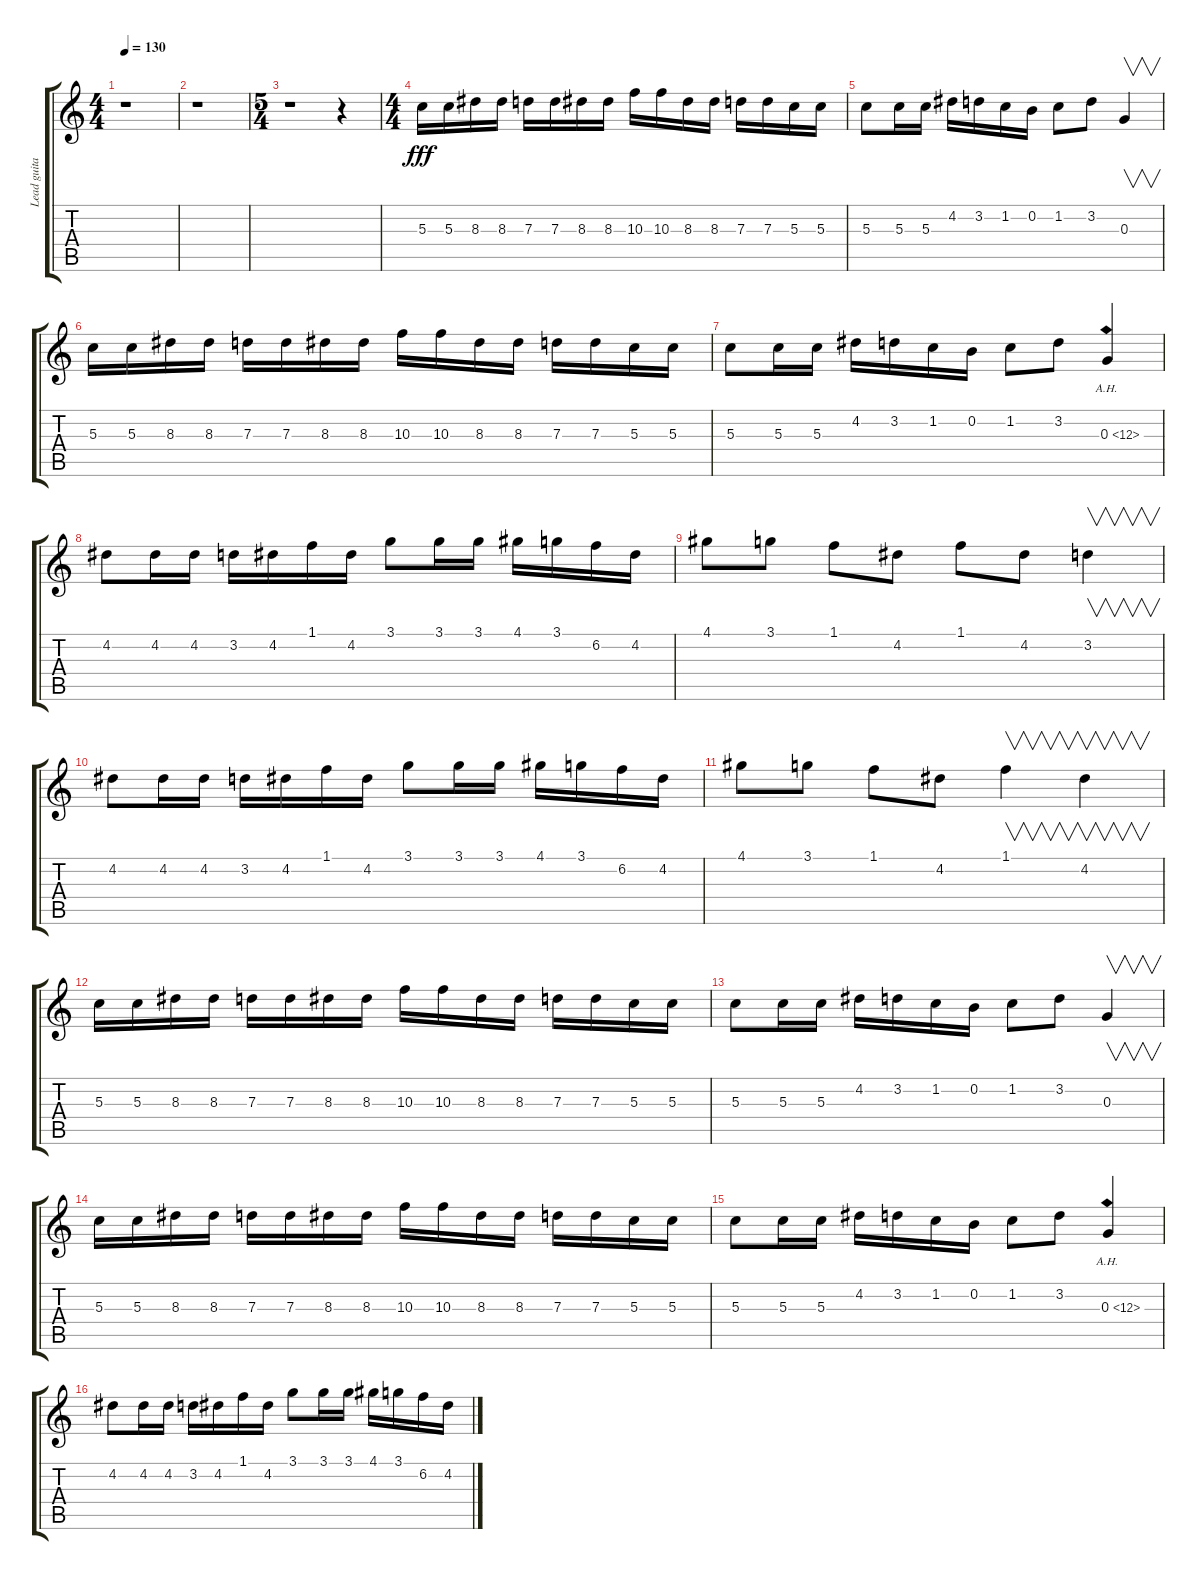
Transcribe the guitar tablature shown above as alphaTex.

\track ("Lead guitar" "Lead guita") {instrument distortionguitar}
\staff {score tabs}
\tuning (E4 B3 G3 D3 A2 E2) {hide}
\ts (4 4)
\tempo 130
\clef g2
\ks c
r.1{dy fff instrument distortionguitar} |
r.1 |
\ts (5 4)
r.1 r.4 |
\ts (4 4)
5.3.16 5.3.16 8.3.16 8.3.16 7.3.16 7.3.16 8.3.16 8.3.16 10.3.16 10.3.16 8.3.16 8.3.16 7.3.16 7.3.16 5.3.16 5.3.16 |
5.3.8 5.3.16 5.3.16 4.2.16 3.2.16 1.2.16 0.2.16 1.2.8 3.2.8 0.3.4{v} |
5.3.16 5.3.16 8.3.16 8.3.16 7.3.16 7.3.16 8.3.16 8.3.16 10.3.16 10.3.16 8.3.16 8.3.16 7.3.16 7.3.16 5.3.16 5.3.16 |
5.3.8 5.3.16 5.3.16 4.2.16 3.2.16 1.2.16 0.2.16 1.2.8 3.2.8 0.3{ah 12}.4 |
4.2.8 4.2.16 4.2.16 3.2.16 4.2.16 1.1.16 4.2.16 3.1.8 3.1.16 3.1.16 4.1.16 3.1.16 6.2.16 4.2.16 |
4.1.8 3.1.8 1.1.8 4.2.8 1.1.8 4.2.8 3.2.4{v} |
4.2.8 4.2.16 4.2.16 3.2.16 4.2.16 1.1.16 4.2.16 3.1.8 3.1.16 3.1.16 4.1.16 3.1.16 6.2.16 4.2.16 |
4.1.8 3.1.8 1.1.8 4.2.8 1.1.4{v} 4.2.4{v} |
5.3.16 5.3.16 8.3.16 8.3.16 7.3.16 7.3.16 8.3.16 8.3.16 10.3.16 10.3.16 8.3.16 8.3.16 7.3.16 7.3.16 5.3.16 5.3.16 |
5.3.8 5.3.16 5.3.16 4.2.16 3.2.16 1.2.16 0.2.16 1.2.8 3.2.8 0.3.4{v} |
5.3.16 5.3.16 8.3.16 8.3.16 7.3.16 7.3.16 8.3.16 8.3.16 10.3.16 10.3.16 8.3.16 8.3.16 7.3.16 7.3.16 5.3.16 5.3.16 |
5.3.8 5.3.16 5.3.16 4.2.16 3.2.16 1.2.16 0.2.16 1.2.8 3.2.8 0.3{ah 12}.4 |
4.2.8 4.2.16 4.2.16 3.2.16 4.2.16 1.1.16 4.2.16 3.1.8 3.1.16 3.1.16 4.1.16 3.1.16 6.2.16 4.2.16
